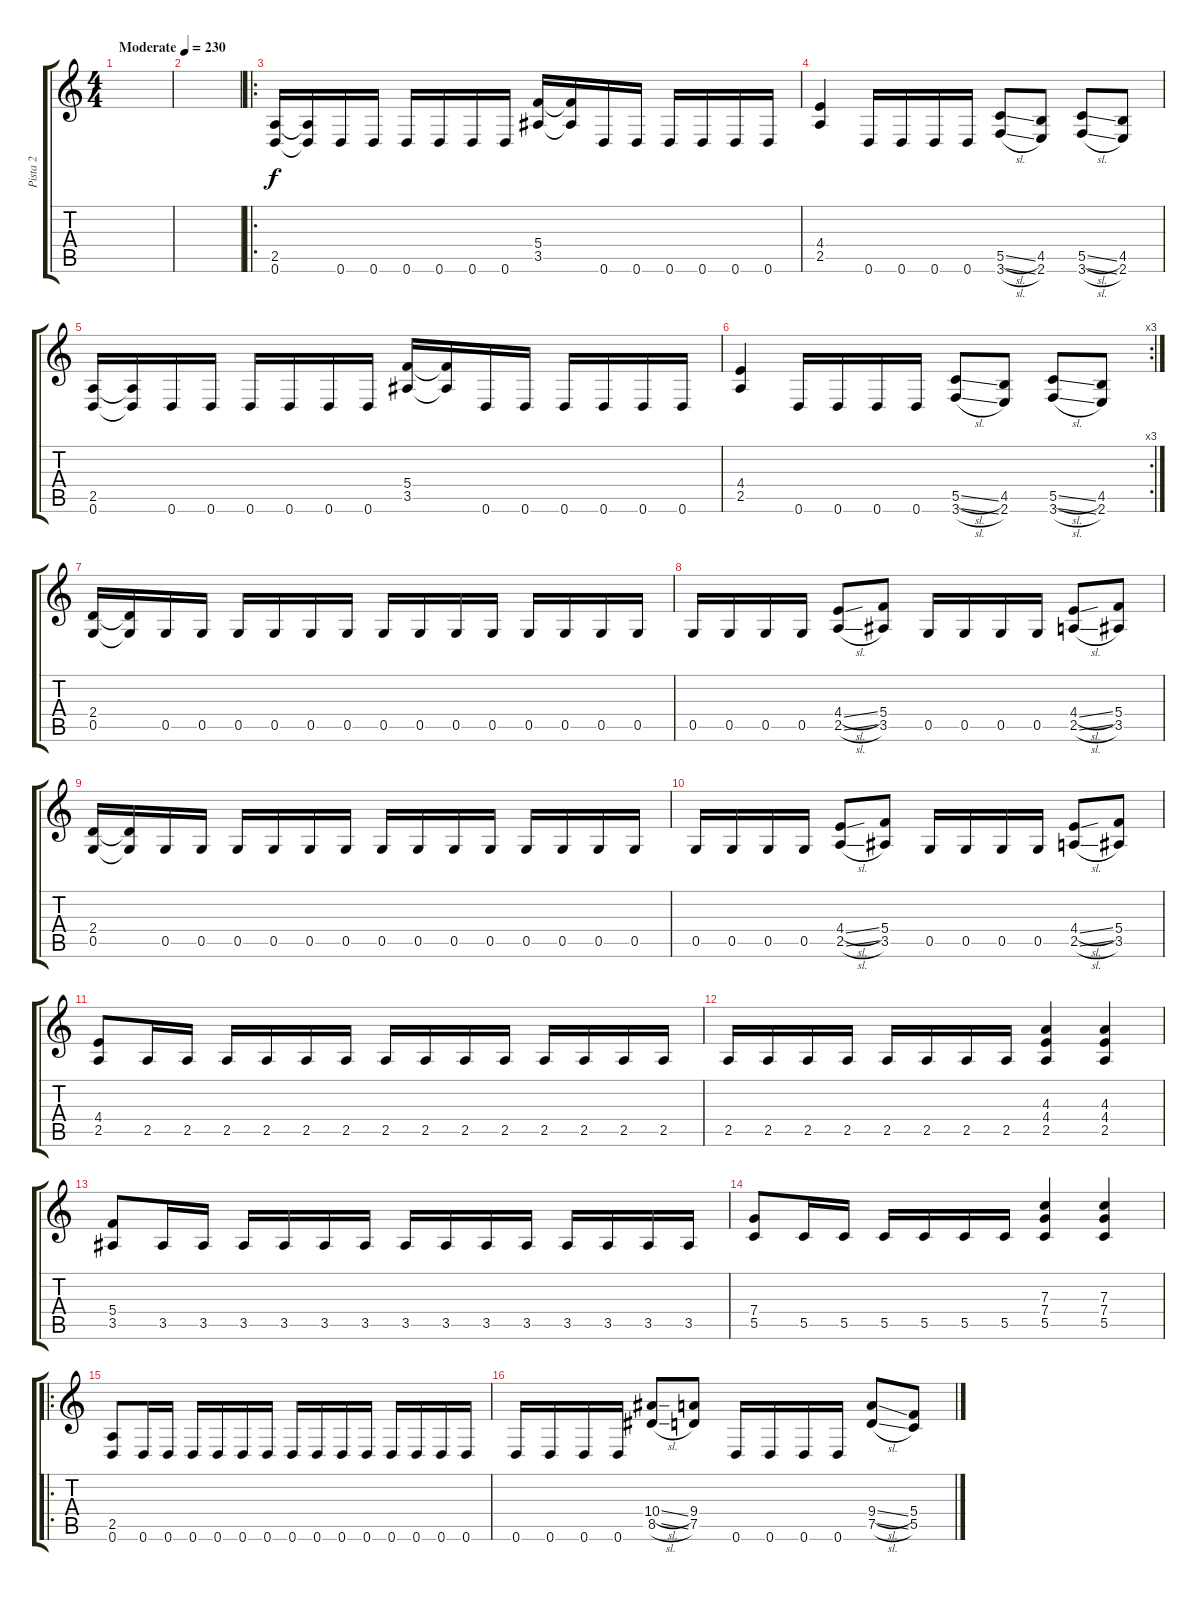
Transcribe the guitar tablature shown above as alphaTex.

\track ("Pista 2" "Pista 2") {instrument overdrivenguitar}
\staff {score tabs}
\tuning (D4 A3 F3 C3 G2 D2) {hide}
\ts (4 4)
\tempo (230 "Moderate")
\clef g2
\ks c
|
|
\ro
(2.5 0.6).16 (2.5{t} 0.6{t}).16 0.6.16 0.6.16 0.6.16 0.6.16 0.6.16 0.6.16 (5.4 3.5).16 (5.4{t} 3.5{t}).16 0.6.16 0.6.16 0.6.16 0.6.16 0.6.16 0.6.16 |
(4.4 2.5).4 0.6.16 0.6.16 0.6.16 0.6.16 (5.5{sl} 3.6{sl}).8 (4.5 2.6).8 (5.5{sl} 3.6{sl}).8 (4.5 2.6).8 |
(2.5 0.6).16 (2.5{t} 0.6{t}).16 0.6.16 0.6.16 0.6.16 0.6.16 0.6.16 0.6.16 (5.4 3.5).16 (5.4{t} 3.5{t}).16 0.6.16 0.6.16 0.6.16 0.6.16 0.6.16 0.6.16 |
\rc 3
(4.4 2.5).4 0.6.16 0.6.16 0.6.16 0.6.16 (5.5{sl} 3.6{sl}).8 (4.5 2.6).8 (5.5{sl} 3.6{sl}).8 (4.5 2.6).8 |
(2.4 0.5).16 (2.4{t} 0.5{t}).16 0.5.16 0.5.16 0.5.16 0.5.16 0.5.16 0.5.16 0.5.16 0.5.16 0.5.16 0.5.16 0.5.16 0.5.16 0.5.16 0.5.16 |
0.5.16 0.5.16 0.5.16 0.5.16 (4.4{sl} 2.5{sl}).8 (5.4 3.5).8 0.5.16 0.5.16 0.5.16 0.5.16 (4.4{sl} 2.5{sl}).8 (5.4 3.5).8 |
(2.4 0.5).16 (2.4{t} 0.5{t}).16 0.5.16 0.5.16 0.5.16 0.5.16 0.5.16 0.5.16 0.5.16 0.5.16 0.5.16 0.5.16 0.5.16 0.5.16 0.5.16 0.5.16 |
0.5.16 0.5.16 0.5.16 0.5.16 (4.4{sl} 2.5{sl}).8 (5.4 3.5).8 0.5.16 0.5.16 0.5.16 0.5.16 (4.4{sl} 2.5{sl}).8 (5.4 3.5).8 |
(4.4 2.5).8 2.5.16 2.5.16 2.5.16 2.5.16 2.5.16 2.5.16 2.5.16 2.5.16 2.5.16 2.5.16 2.5.16 2.5.16 2.5.16 2.5.16 |
2.5.16 2.5.16 2.5.16 2.5.16 2.5.16 2.5.16 2.5.16 2.5.16 (4.3 4.4 2.5).4 (4.3 4.4 2.5).4 |
(5.4 3.5).8 3.5.16 3.5.16 3.5.16 3.5.16 3.5.16 3.5.16 3.5.16 3.5.16 3.5.16 3.5.16 3.5.16 3.5.16 3.5.16 3.5.16 |
(7.4 5.5).8 5.5.16 5.5.16 5.5.16 5.5.16 5.5.16 5.5.16 (7.3 7.4 5.5).4 (7.3 7.4 5.5).4 |
\ro
(2.5 0.6).8 0.6.16 0.6.16 0.6.16 0.6.16 0.6.16 0.6.16 0.6.16 0.6.16 0.6.16 0.6.16 0.6.16 0.6.16 0.6.16 0.6.16 |
0.6.16 0.6.16 0.6.16 0.6.16 (10.4{sl} 8.5{sl}).8 (9.4 7.5).8 0.6.16 0.6.16 0.6.16 0.6.16 (9.4{sl} 7.5{sl}).8 (5.4 5.5).8
